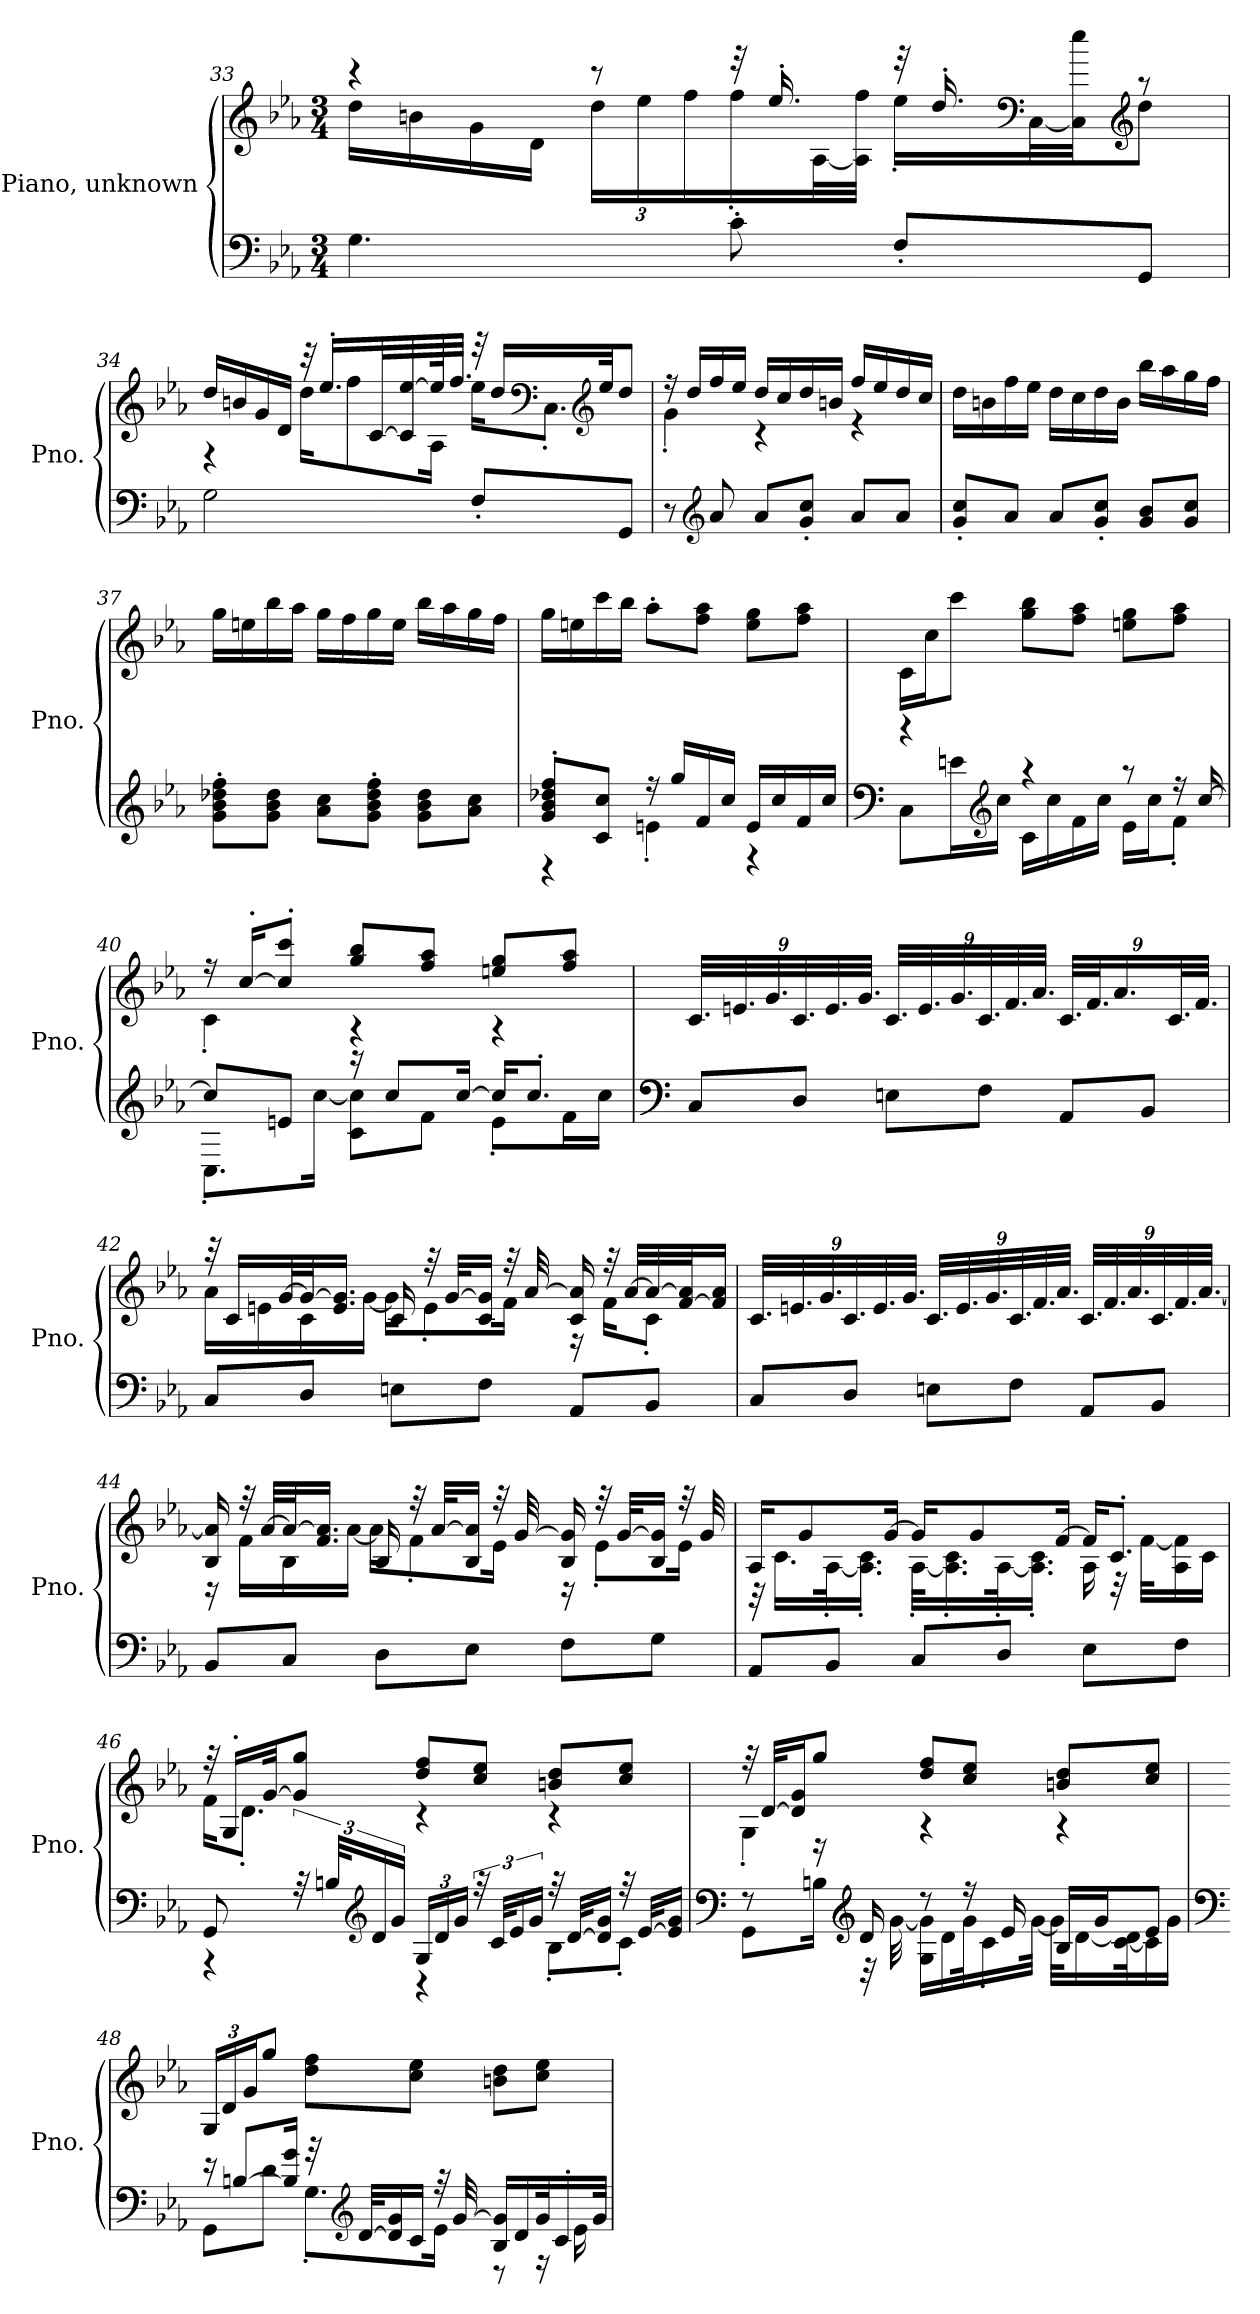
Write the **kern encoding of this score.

**kern	**kern
*part1	*part1
*staff2	*staff1
*I"Piano, unknown	*
*I'Pno.	*
*clefF4	*clefG2
*k[b-e-a-]	*k[b-e-a-]
*M3/4	*M3/4
=33	=33
*	*^
4.G\	4r	16dd\LL
.	.	16bn\
.	.	16g\
.	.	16d\JJ
*	*	*Xbrackettup
.	8r	24dd\LL
.	.	24ee-\
.	.	24ff\
8c'\	32r	16ff'\
.	16.ee-'/	.
.	.	[32A-\L
.	.	32A-\] 32ff\JJJ
8F'/L	32r	16ee-'\LL
.	16.dd'/	.
*	*clefF4	*
.	.	[32C\L
.	.	32C\] 32ee-\JJ
*	*clefG2	*
8GG/J	8r	8dd\J
!!LO:LB:g=z	!!
=34	=34	=34
2G\	16dd/LL	4r
.	16bn/	.
.	16g/	.
.	16d/JJ	.
.	32r	16dd\KL
.	16.ee-'/LL	.
.	.	8ff\
.	[32c/L	.
.	32c/] [32ee-/	.
.	64ee-/K]	16A-\Jk
.	32.ff/JJJ	.
8F'/L	32r	16ee-\KL
.	16dd/LL	.
*	*clefF4	*
.	.	8.C'\J
*	*clefG2	*
.	32ee-/JK	.
8GG/J	8dd/J	.
=35	=35	=35
8r	16r	4g'\
.	16dd/LL	.
*clefG2	*	*
8a-/	16ff/	.
.	16ee-/JJ	.
8a-/L	16dd/LL	4r
.	16cc/	.
8g/' 8cc/'J	16dd/	.
.	16bn/JJ	.
8a-/L	16ff/LL	4r
.	16ee-/	.
8a-/J	16dd/	.
.	16cc/JJ	.
*	*v	*v
!!LO:LB:g=z
=36	=36
8g/' 8cc/'L	16dd\LL
.	16bn\
8a-/J	16ff\
.	16ee-\JJ
8a-/L	16dd\LL
.	16cc\
8g/' 8cc/'J	16dd\
.	16b\JJ
8g/ 8b-/L	16bb-\LL
.	16aa-\
8g/ 8cc/J	16gg\
.	16ff\JJ
=37	=37
8g\' 8b-\' 8dd-X\' 8ff\'L	16gg\LL
.	16een\
8g\ 8b-\ 8dd-\J	16bb-\
.	16aa-\JJ
8a-\ 8cc\L	16gg\LL
.	16ff\
8g\' 8b-\' 8dd-\' 8ff\'J	16gg\
.	16ee\JJ
8g\ 8b-\ 8dd-\L	16bb-\LL
.	16aa-\
8a-\ 8cc\J	16gg\
.	16ff\JJ
=38	=38
*^	*
8g/' 8b-/' 8dd-X/' 8ff/'L	4r	16gg\LL
.	.	16een\
8c/ 8cc/J	.	16ccc\
.	.	16bb-\JJ
16r	4en'\	8aa-'\L
16gg/LL	.	.
16f/	.	8ff\ 8aa-\J
16cc/JJ	.	.
16e/LL	4r	8ee\ 8gg\L
16cc/	.	.
16f/	.	8ff\ 8aa-\J
16cc/JJ	.	.
!!LO:LB:g=z
=39	=39	=39
*clefF4	*	*
4r	8C\L	16c\LL
.	.	16cc\J
.	16en\L	8ccc\J
*clefG2	*	*
.	16cc\JJ	.
4r	16c\LL	8gg\ 8bb-\L
.	16cc\	.
.	16f\	8ff\ 8aa-\J
.	16cc\JJ	.
8r	16e\LL	8een\ 8gg\L
.	16cc\J	.
16r	8f'\J	8ff\ 8aa-\J
[16cc/	.	.
=40	=40	=40
*	*	*^
8cc/L]	8.C'\L	16r	4c'\
.	.	[16cc'/KL	.
8en/J	.	8cc/]' 8ccc/'J	.
.	[16cc\Jk	.	.
16r	8c\ 8cc\]L	8gg/ 8bb-/L	4r
8cc/L	.	.	.
.	8f\J	8ff/ 8aa-/J	.
[16cc/Jk	.	.	.
16cc/KL]	8e'\L	8een/ 8gg/L	4r
8.cc'/J	.	.	.
.	16f\L	8ff/ 8aa-/J	.
.	16cc\JJ	.	.
*v	*v	*	*
*	*v	*v
!!LO:PB:g=z
=41	=41
*clefF4	*
8C/L	36.c/LLL
.	36.en/
.	36.g/
8D/J	36.c/
.	36.e/
.	36.g/JJJ
8En\L	36.c/LLL
.	36.e/
.	36.g/
8F\J	36.c/
.	36.f/
.	36.a-/JJJ
8AA-/L	36.c/LLL
.	36.f/J
.	18.a-/
8BB-/J	.
.	36.c/L
.	36.f/JJJ
!!LO:LB:g=z
=42	=42
*	*^
8C/L	32r	16a-\LL
.	16c/LL	.
.	.	16en\
.	[32g/L	.
8D/J	32g/J_	16c\
.	16.e/ 16.g/]JJ	.
.	.	[16g\JJ
8En\L	16c/	16g\KL]
.	32r	8e'\
.	[32g/KLL	.
8F\J	16c/ 16g/]JJ	.
.	32r	16f\Jk
.	[32a-/	.
8AA-/L	16c/ 16a-/]	16r
.	32r	16f\KL
.	[32a-/LLL	.
8BB-/J	32a-/_	8c'\J
.	[32f/ 32a-/]J	.
.	16f/] 16a-/JJ	.
*	*v	*v
!!LO:LB:g=z
=43	=43
8C/L	36.c/LLL
.	36.en/
.	36.g/
8D/J	36.c/
.	36.e/
.	36.g/JJJ
8En\L	36.c/LLL
.	36.e/
.	36.g/
8F\J	36.c/
.	36.f/
.	36.a-/JJJ
8AA-/L	36.c/LLL
.	36.f/
.	36.a-/
8BB-/J	36.c/
.	36.f/
.	[36.a-/JJJ
!!LO:LB:g=z
=44	=44
*	*^
8BB-/L	16B-/ 16a-/]	16r
.	32r	16f\LL
.	[32a-/LLL	.
8C/J	32a-/J_	16B-\
.	16.f/ 16.a-/]JJ	.
.	.	[16a-\JJ
8D\L	16B-/	16a-\KL]
.	32r	8f'\
.	[32a-/KLL	.
8E-\J	16B-/ 16a-/]JJ	.
.	32r	16e-\Jk
.	[32g/	.
8F\L	16B-/ 16g/]	16r
.	32r	8e-'\L
.	[32g/KLL	.
8G\J	16B-/ 16g/]JJ	.
.	32r	16e-\Jk
.	32g/	.
!!LO:LB:g=z	!!
=45	=45	=45
8AA-/L	16A-/KL	32r
.	.	16.c\LL
.	8g/	.
8BB-/J	.	[32A-'\K
.	.	16.A-\]' 16.c\'JJ
.	[16g/Jk	.
8C/L	16g/KL]	[32A-'\KLL
.	.	16.A-\]' 16.c\'
.	8g/	.
8D/J	.	[32A-'\K
.	.	16.A-\]' 16.c\'JJ
.	[16f/Jk	.
8E-\L	16f/KL]	16A-\
.	8.c'/J	32r
.	.	[32f\KLL
8F\J	.	16A-\ 16f\]
.	.	16c\JJ
!!LO:LB:g=z	!!
=46	=46	=46
*^	*	*
8GG/	4r	32r	16f\KL
.	.	16G'/LL	.
.	.	.	8.d'\J
.	.	[32g/JK	.
48r	.	8g/] 8gg/J	.
48Bn/KLL	.	.	.
*clefG2	*	*	*
24d/	.	.	.
24g/JJ	.	.	.
*Xbrackettup	*	*	*
24G/LL	4r	8dd/ 8ff/L	4r
24d/	.	.	.
24g/JJ	.	.	.
*brackettup	*	*	*
48r	.	8cc/ 8ee-/J	.
48c/KLL	.	.	.
24e-/	.	.	.
24g/JJ	.	.	.
32r	8B'\L	8bn/ 8dd/L	4r
[32d/KLL	.	.	.
16d/] 16g/JJ	.	.	.
32r	8c'\J	8cc/ 8ee-/J	.
[32e-/KLL	.	.	.
16e-/] 16g/JJ	.	.	.
!!LO:PB:g=z	!!
=47	=47	=47	=47
*clefF4	*	*	*
8r	8GG\L	32r	4G'\
.	.	[32d/KLL	.
.	.	16d/] 16g/J	.
16r	16Bn\Jk	8gg/J	.
*clefG2	*	*	*
16d/	32r	.	.
.	[32g\	.	.
8r	16G\ 16g\]LL	8dd/ 8ff/L	4r
.	16d\	.	.
16r	32g\K	8cc/ 8ee-/J	.
.	16c'\	.	.
16e-/	.	.	.
.	[32g\JJk	.	.
16B/LL	32g\KLL]	8bn/ 8dd/L	4r
.	[16d\	.	.
16g/J	.	.	.
.	[32c\ 32d\]K	.	.
8e-/J	16c\]	8cc/ 8ee-/J	.
.	16g\JJ	.	.
*	*	*v	*v
!!LO:LB:g=z
=48	=48	=48
*clefF4	*	*
16r	8GG\L	24G/LL
.	.	24d/
[8Bn/L	.	.
.	.	24g/J
.	8d\J	8gg/J
16B/] 16g/Jk	.	.
32r	8.G'\L	8dd\ 8ff\L
*clefG2	*	*
[32d/KLL	.	.
16d/] 16g/	.	.
16c/JJ	.	8cc\ 8ee-\J
32r	16e-\Jk	.
[32g/	.	.
16B/ 16g/]LL	8r	8bn\ 8dd\L
16d/	.	.
32g/K	16r	8cc\ 8ee-\J
16c'/	.	.
.	16e-\	.
32g/JJk	.	.
*v	*v	*
=	=
*-	*-
